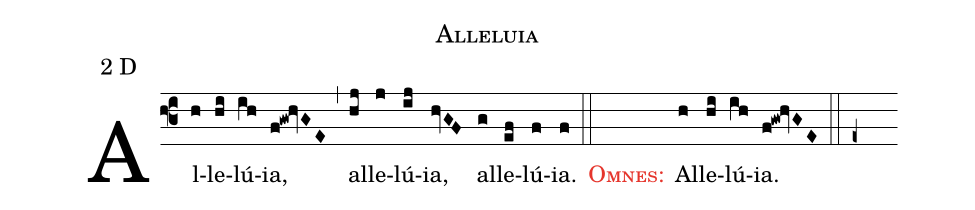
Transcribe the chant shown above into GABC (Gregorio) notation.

name: Alleluia;
mode: 2;
mode-differentia: D;
%%
(f3)

Al(h)le(hi)lú(ih)ia,(f!gw!hvGE) (,) al(hj)le(j)lú(ij)ia,(hvGF) al(g)le(ef)lú(f)ia.(f)

(::)

<nlba><c><sc>Omnes</sc>:</c>() Al</nlba>(h)le(hi)lú(ih)ia.(f!gw!hvGE)

(::)

(e+)
